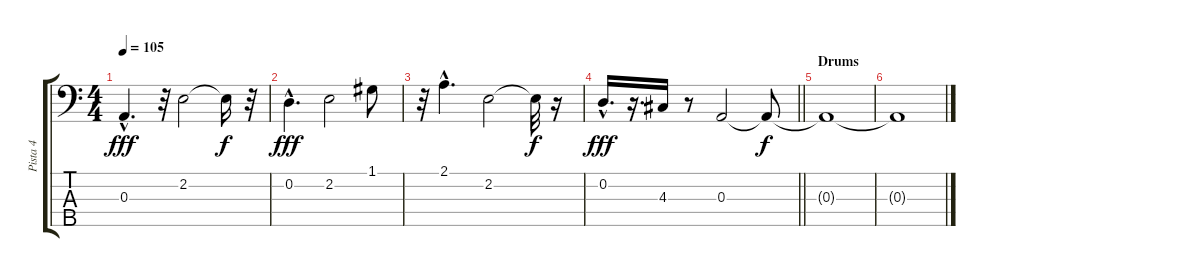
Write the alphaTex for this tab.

\track ("Pista 4" "Pista 4") {instrument electricbassfinger}
\staff {score tabs}
\tuning (G2 D2 A1 E1 B0) {hide}
\ts (4 4)
\tempo 105
\clef f4
\ks c
0.3{hac}.4{d dy fff} r.32 2.2.2 2.2{t}.16{dy f} r.32 |
0.2{hac}.4{d dy fff} 2.2.2 1.1.8 |
r.32 2.1{hac}.4{d} 2.2.2 2.2{t}.32{dy f} r.16 |
\barLineRight lightlight
0.2{hac}.16{d dy fff} r.16{d} 4.3.16 r.8 0.3.2 0.3{t}.8{dy f} |
\section ("" "Drums")
0.3{t}.1 |
0.3{t}.1
